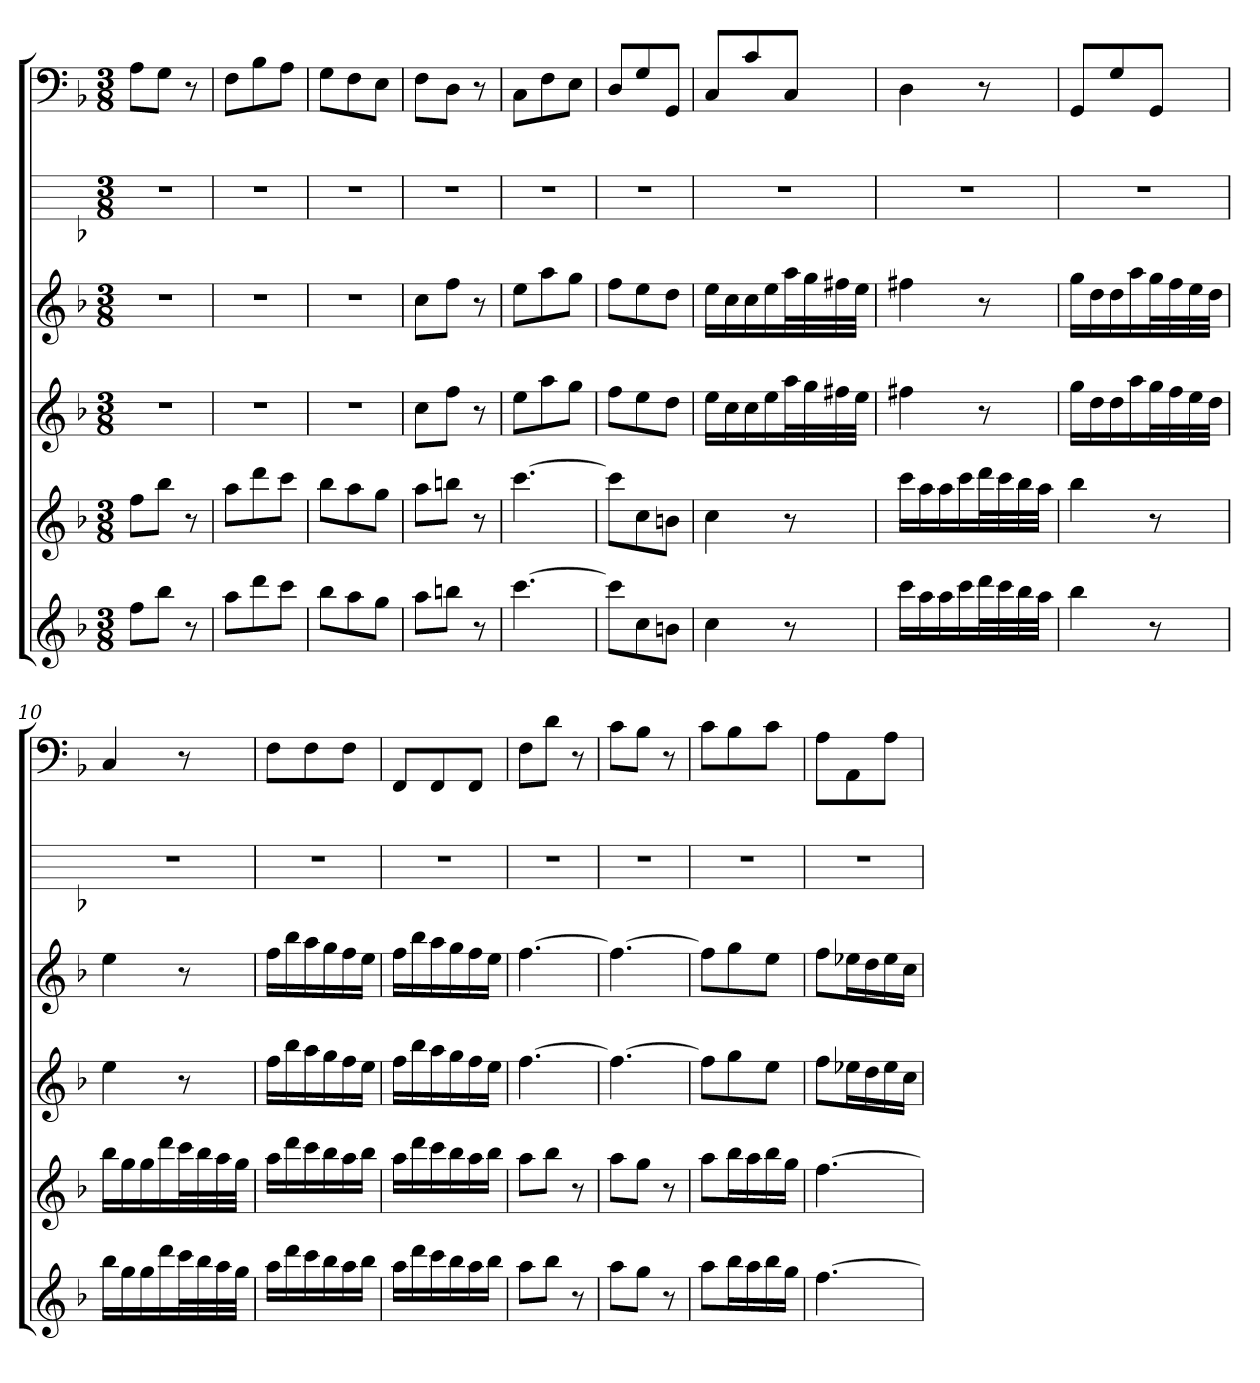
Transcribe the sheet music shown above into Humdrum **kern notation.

**kern	**kern	**kern	**kern	**kern	**kern
*part6	*part5	*part4	*part3	*part2	*part1
*staff6	*staff5	*staff4	*staff3	*staff2	*staff1
*	*	*	*	*	*clefF4
*k[b-]	*k[b-]	*k[b-]	*k[b-]	*k[b-]	*k[b-]
*F:	*F:	*F:	*F:	*F:	*F:
*M3/8	*M3/8	*M3/8	*M3/8	*M3/8	*M3/8
=1	=1	=1	=1	=1	=1
8ffL	8ffL	4.r	4.r	4.r	8A\L
8bb-J	8bb-J	.	.	.	8G\J
8r	8r	.	.	.	8r
=2	=2	=2	=2	=2	=2
8aaL	8aaL	4.r	4.r	4.r	8F\L
8ddd	8ddd	.	.	.	8B-\
8cccJ	8cccJ	.	.	.	8A\J
=3	=3	=3	=3	=3	=3
8bb-L	8bb-L	4.r	4.r	4.r	8G\L
8aa	8aa	.	.	.	8F\
8ggJ	8ggJ	.	.	.	8E\J
=4	=4	=4	=4	=4	=4
8aaL	8aaL	8ccL	8ccL	4.r	8F\L
8bbnJ	8bbnJ	8ffJ	8ffJ	.	8D\J
8r	8r	8r	8r	.	8r
=5	=5	=5	=5	=5	=5
[4.ccc	[4.ccc	8eeL	8eeL	4.r	8C\L
.	.	8aa	8aa	.	8F\
.	.	8ggJ	8ggJ	.	8E\J
=6	=6	=6	=6	=6	=6
8cccL]	8cccL]	8ffL	8ffL	4.r	8D/L
8cc	8cc	8ee	8ee	.	8G/
8bnJ	8bnJ	8ddJ	8ddJ	.	8GG/J
=7	=7	=7	=7	=7	=7
4cc	4cc	16eeLL	16eeLL	4.r	8C/L
.	.	16cc	16cc	.	.
.	.	16cc	16cc	.	8c/
.	.	16ee	16ee	.	.
8r	8r	32aaL	32aaL	.	8C/J
.	.	32gg	32gg	.	.
.	.	32ff#X	32ff#X	.	.
.	.	32eeJJJ	32eeJJJ	.	.
=8	=8	=8	=8	=8	=8
16cccLL	16cccLL	4ff#X	4ff#X	4.r	4D
16aa	16aa	.	.	.	.
16aa	16aa	.	.	.	.
16ccc	16ccc	.	.	.	.
32dddL	32dddL	8r	8r	.	8r
32ccc	32ccc	.	.	.	.
32bb-	32bb-	.	.	.	.
32aaJJJ	32aaJJJ	.	.	.	.
=9	=9	=9	=9	=9	=9
4bb-	4bb-	16ggLL	16ggLL	4.r	8GG/L
.	.	16dd	16dd	.	.
.	.	16dd	16dd	.	8G/
.	.	16aa	16aa	.	.
8r	8r	32ggL	32ggL	.	8GG/J
.	.	32ff	32ff	.	.
.	.	32ee	32ee	.	.
.	.	32ddJJJ	32ddJJJ	.	.
=10	=10	=10	=10	=10	=10
16bb-LL	16bb-LL	4ee	4ee	4.r	4C
16gg	16gg	.	.	.	.
16gg	16gg	.	.	.	.
16ddd	16ddd	.	.	.	.
32cccL	32cccL	8r	8r	.	8r
32bb-	32bb-	.	.	.	.
32aa	32aa	.	.	.	.
32ggJJJ	32ggJJJ	.	.	.	.
=11	=11	=11	=11	=11	=11
16aaLL	16aaLL	16ffLL	16ffLL	4.r	8F\L
16ddd	16ddd	16bb-	16bb-	.	.
16ccc	16ccc	16aa	16aa	.	8F\
16bb-	16bb-	16gg	16gg	.	.
16aa	16aa	16ff	16ff	.	8F\J
16bb-JJ	16bb-JJ	16eeJJ	16eeJJ	.	.
=12	=12	=12	=12	=12	=12
16aaLL	16aaLL	16ffLL	16ffLL	4.r	8FF/L
16ddd	16ddd	16bb-	16bb-	.	.
16ccc	16ccc	16aa	16aa	.	8FF/
16bb-	16bb-	16gg	16gg	.	.
16aa	16aa	16ff	16ff	.	8FF/J
16bb-JJ	16bb-JJ	16eeJJ	16eeJJ	.	.
=13	=13	=13	=13	=13	=13
8aaL	8aaL	[4.ff	[4.ff	4.r	8F\L
8bb-J	8bb-J	.	.	.	8d\J
8r	8r	.	.	.	8r
=14	=14	=14	=14	=14	=14
8aaL	8aaL	4.ff_	4.ff_	4.r	8c\L
8ggJ	8ggJ	.	.	.	8B-\J
8r	8r	.	.	.	8r
=15	=15	=15	=15	=15	=15
8aaL	8aaL	8ffL]	8ffL]	4.r	8c\L
16bb-L	16bb-L	8gg	8gg	.	8B-\
16aa	16aa	.	.	.	.
16bb-	16bb-	8eeJ	8eeJ	.	8c\J
16ggJJ	16ggJJ	.	.	.	.
=16	=16	=16	=16	=16	=16
[4.ff	[4.ff	8ffL	8ffL	4.r	8A\L
.	.	16ee-XL	16ee-XL	.	8AA\
.	.	16dd	16dd	.	.
.	.	16ee-	16ee-	.	8A\J
.	.	16ccJJ	16ccJJ	.	.
=	=	=	=	=	=
*-	*-	*-	*-	*-	*-
